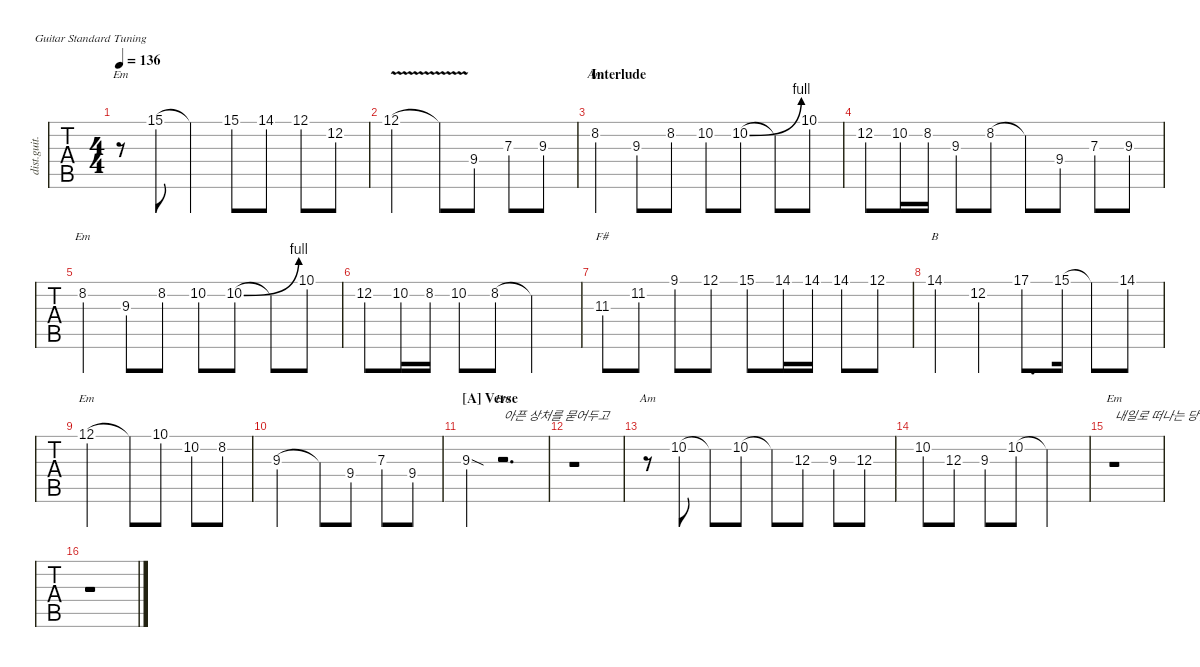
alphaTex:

\defaultSystemsLayout 4
\hideDynamics
\bracketExtendMode nobrackets
\track ("Distortion Guitar" "dist.guit.") {mute instrument distortionguitar}
\staff {tabs}
\tuning (E4 B3 G3 D3 A2 E2)
\chord ("Em" 0 0 0 2 2 0) {showdiagram false showfingering false}
\chord ("Em" x x x x x x)
\chord ("Am" x x x x x x)
\chord ("Em" x 8 x x x x) {firstfret 8 showdiagram false showfingering false}
\chord ("Am" x 8 x x x x) {firstfret 8 showdiagram false showfingering false}
\chord ("F#" 2 2 3 4 4 2) {showdiagram false showfingering false barre (2 2)}
\chord ("B" 14 x x x x x) {firstfret 14 showdiagram false showfingering false}
\chord ("Em" 12 x x x x x) {firstfret 12 showdiagram false showfingering false}
\ts (4 4)
\tempo 136
\clef g2
\ks c
r.8{ch "Em" dy mf} 15.1.8 15.1{t}.4 15.1.8 14.1{acc #}.8 12.1.8 12.2.8 |
12.1{v}.2 12.1{t}.8 9.4.8 7.3.8 9.3.8 |
\section ("" "Interlude")
8.2.4{ch "Am"} 9.3.8 8.2.8 10.2.8 10.2{be (bend 0 0 37.199999999999996 4)}.8 10.2{t}.8 10.1.8 |
12.2.8 10.2.16 8.2.16 9.3.8 8.2.8 8.2{t}.8 9.4.8 7.3.8 9.3.8 |
8.2.4{ch "Em"} 9.3.8 8.2.8 10.2.8 10.2{be (bend 0 0 48 4)}.8 10.2{t}.8 10.1.8 |
12.2.8 10.2.16 8.2.16 10.2.8 8.2.8 8.2{t}.2 |
11.3{acc #}.8{ch "F#"} 11.2{acc #}.8 9.1{acc #}.8 12.1.8 15.1.8 14.1{acc #}.16 14.1{acc #}.16 14.1{acc #}.8 12.1.8 |
14.1{acc #}.4{ch "B"} 12.2.4 17.1.8{d} 15.1.16 15.1{t}.8 14.1{acc #}.8 |
12.1.2{ch "Em"} 12.1{t}.8 10.1.8 10.2.8 8.2.8 |
9.3.2 9.3{t}.8 9.4.8 7.3.8 9.4.8 |
\section ("A" "Verse")
9.3{sod}.4 r.2{d ch "Em" txt "아픈 상처를 묻어두고"} |
r.1 |
r.8{ch "Am"} 10.2.8 10.2{t}.8 10.2.8 10.2{t}.8 12.3.8 9.3.8 12.3.8 |
10.2.8 12.3.8 9.3.8 10.2.8 10.2{t}.2 |
r.1{ch "Em" txt "내일로 떠나는 당신"} |
r.1
